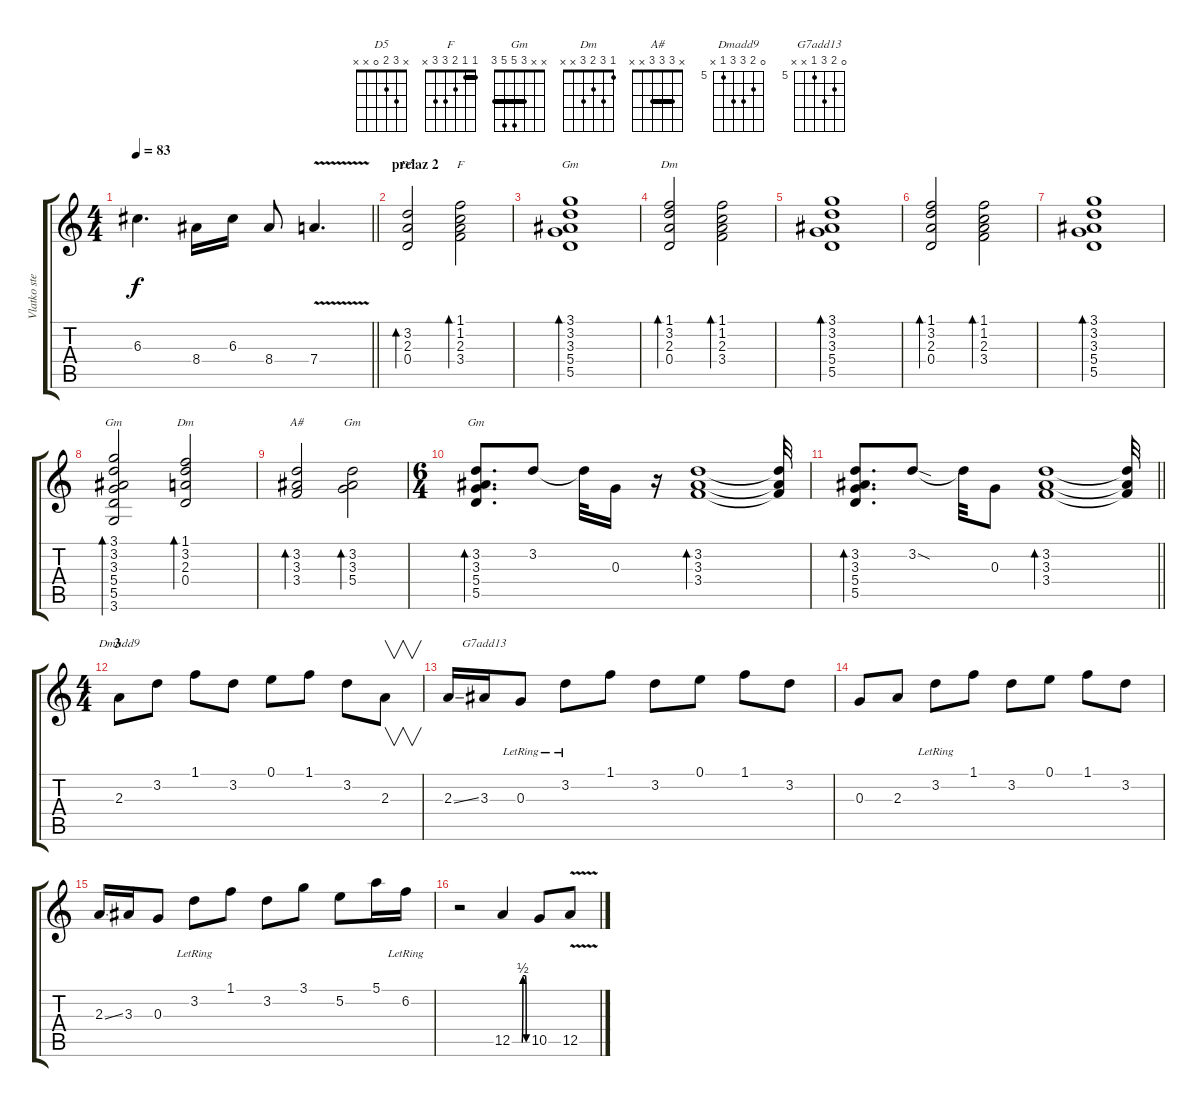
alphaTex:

\track ("Vlatko stefanovski" "Vlatko ste") {instrument electricguitarjazz}
\staff {score tabs}
\tuning (E4 B3 G3 D3 A2 E2) {hide}
\chord ("D5" x 3 2 0 x x)
\chord ("F" 1 1 2 3 3 x) {barre 1}
\chord ("Gm" 3 3 3 5 5 x) {barre 3}
\chord ("Dm" 1 3 2 0 x x)
\chord ("Gm" 3 3 3 5 5 3) {firstfret 3 barre 3}
\chord ("Dm" 1 3 2 3 x x)
\chord ("A#" x 3 3 3 x x) {barre 3}
\chord ("Gm" 3 3 3 5 x x) {barre 3}
\chord ("Gm" x x 3 5 5 3) {barre 3}
\chord ("Dmadd9" 0 6 7 7 5 x) {firstfret 5}
\chord ("G7add13" 0 6 7 5 x x) {firstfret 5}
\ts (4 4)
\tempo 83
\clef g2
\barLineRight lightlight
\ks c
6.3.4{d dy f} 8.4.16 6.3.16 8.4.8 7.4{v}.4{d} |
\section ("" "prelaz 2")
(3.2 2.3 0.4).2{bd 240 ch "D5"} (1.1 1.2 2.3 3.4).2{bd 120 ch "F"} |
(3.1 3.2 3.3 5.4 5.5).1{bd 120 ch "Gm"} |
(1.1 3.2 2.3 0.4).2{bd 120 ch "Dm"} (1.1 1.2 2.3 3.4).2{bd 120} |
(3.1 3.2 3.3 5.4 5.5).1{bd 120} |
(1.1 3.2 2.3 0.4).2{bd 120} (1.1 1.2 2.3 3.4).2{bd 120} |
(3.1 3.2 3.3 5.4 5.5).1{bd 120} |
(3.1 3.2 3.3 5.4 5.5 3.6).2{bd 120 ch "Gm"} (1.1 3.2 2.3 0.4).2{bd 120 ch "Dm"} |
(3.2 3.3 3.4).2{bd 120 ch "A#"} (3.2 3.3 5.4).2{bd 120 ch "Gm"} |
\ts (6 4)
(3.2 3.3 5.4 5.5).8{d bd 240 ch "Gm"} 3.2.8 3.2{t}.32 0.3.16 r.16 (3.2 3.3 3.4).1{bd 240} (3.2{t} 3.3{t} 3.4{t}).32 |
\barLineRight lightlight
(3.2 3.3 5.4 5.5).8{d bd 240} 3.2{sod}.8 3.2{t}.32 0.3.8 (3.2 3.3 3.4).1{bd 240} (3.2{t} 3.3{t} 3.4{t}).32 |
\ts (4 4)
\section ("" "3")
2.3.8{ch "Dmadd9"} 3.2.8 1.1.8 3.2.8 0.1.8 1.1.8 3.2.8 2.3.8{v} |
2.3{ss}.16 3.3.16{ch "G7add13"} 0.3{lr}.8 3.2{lr}.8 1.1.8 3.2.8 0.1.8 1.1.8 3.2.8 |
0.3.8 2.3.8 3.2{lr}.8 1.1.8 3.2.8 0.1.8 1.1.8 3.2.8 |
2.3{ss}.16 3.3.16 0.3.8 3.2{lr}.8 1.1.8 3.2.8 3.1.8 5.2.8 5.1.16 6.2{lr}.16 |
r.2 12.5{be (custom 0 0 38 0 42 2 52 2 55 0 60 0)}.4 10.5.8 12.5{v}.8
